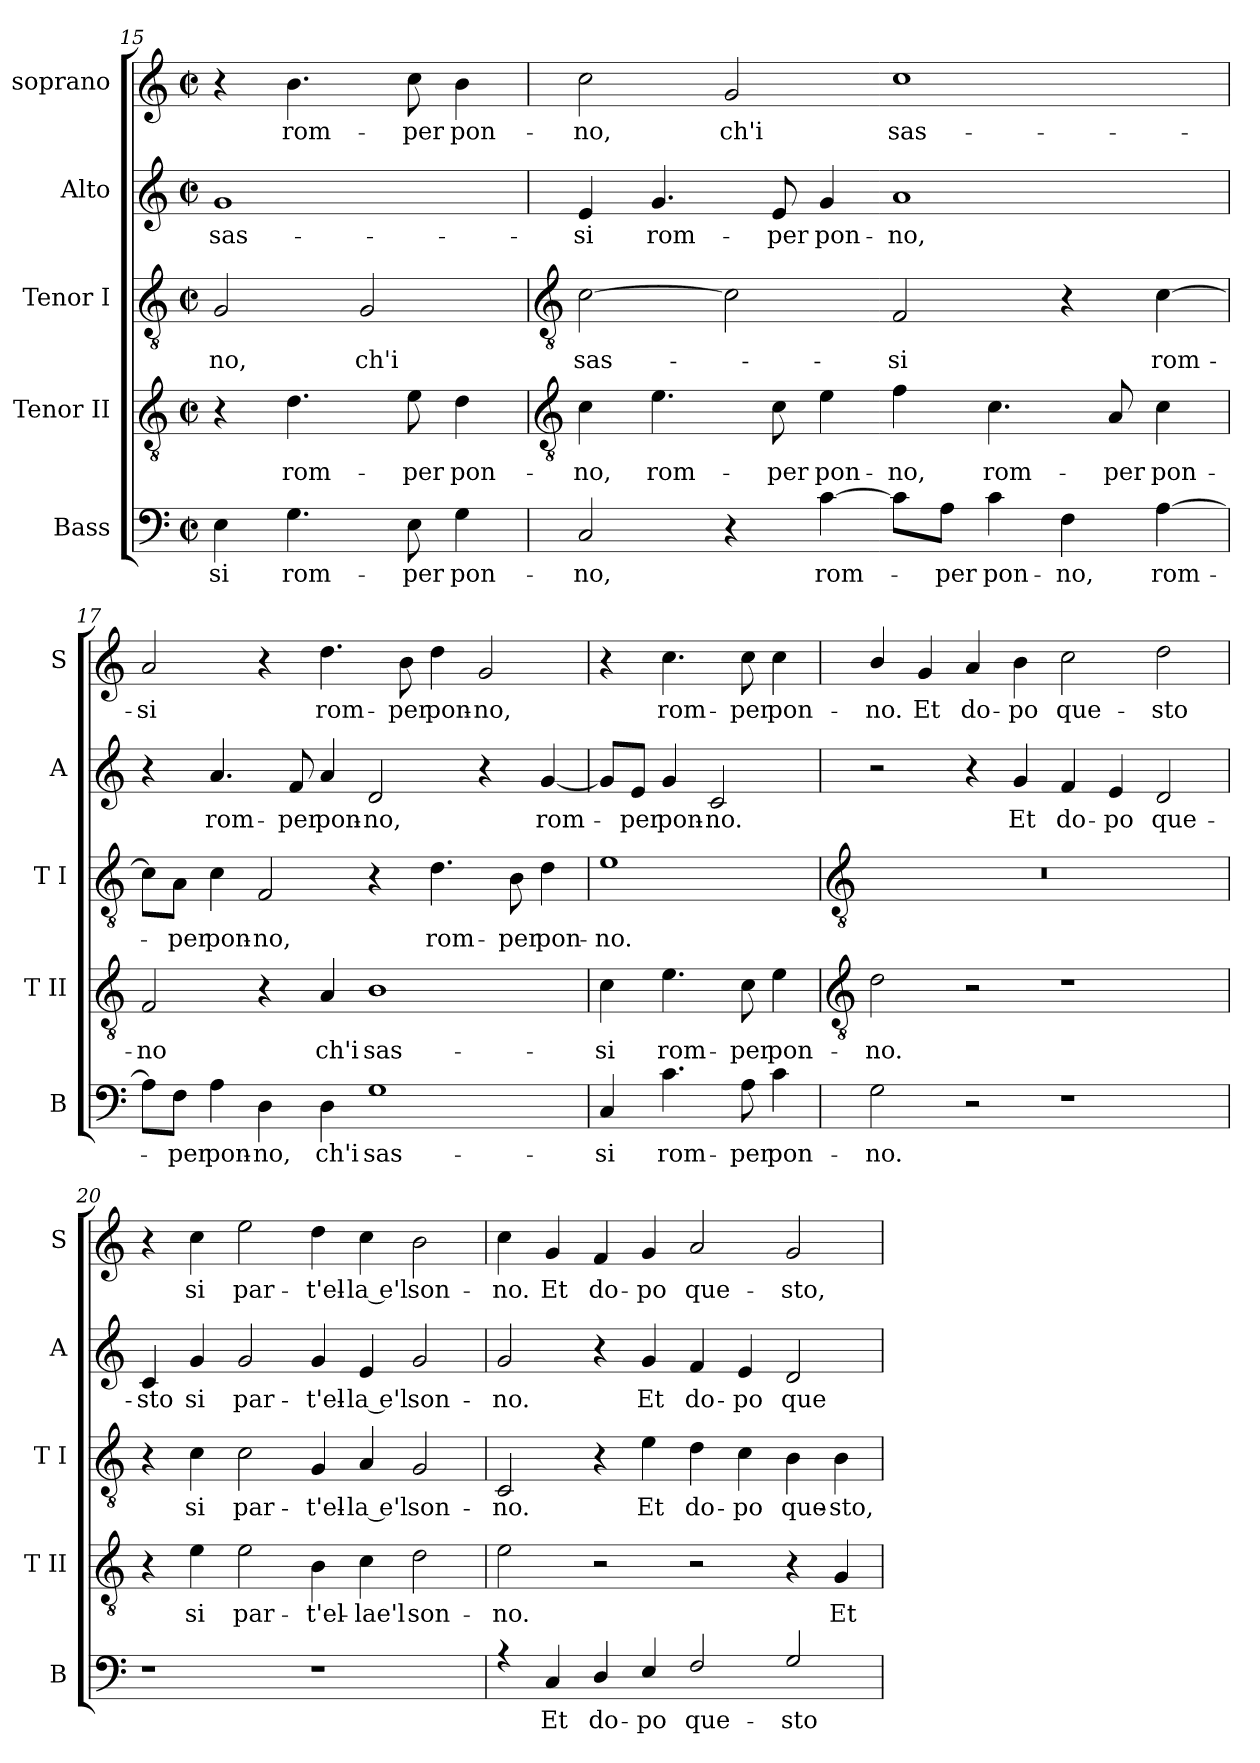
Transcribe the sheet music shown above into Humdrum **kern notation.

**kern	**text	**kern	**text	**kern	**text	**kern	**text	**kern	**text
*part5	*part5	*part4	*part4	*part3	*part3	*part2	*part2	*part1	*part1
*staff5	*staff5	*staff4	*staff4	*staff3	*staff3	*staff2	*staff2	*staff1	*staff1
*I"Bass	*	*I"Tenor II	*	*I"Tenor I	*	*I"Alto	*	*I"soprano	*
*I'B	*	*I'T II	*	*I'T I	*	*I'A	*	*I'S	*
*clefF4	*	*clefGv2	*	*clefGv2	*	*clefG2	*	*clefG2	*
*k[]	*	*k[]	*	*k[]	*	*k[]	*	*k[]	*
*C:	*	*C:	*	*C:	*	*C:	*	*C:	*
*M4/2	*	*M4/2	*	*M4/2	*	*M4/2	*	*M4/2	*
*met(c|)	*	*met(c|)	*	*met(c|)	*	*met(c|)	*	*met(c|)	*
=15	=15	=15	=15	=15	=15	=15	=15	=15	=15
!	!LO:LY:b	!	!	!	!LO:LY:b	!	!LO:LY:b	!	!
*^	*	*	*	*	*	*	*	*	*
4E	1ryy	-si	4r	.	2G	-no,	1g	sas-	4r	.
!	!	!LO:LY:b	!	!LO:LY:b	!	!	!	!	!	!LO:LY:b
4.G	.	rom-	4.d	rom-	.	.	.	.	4.b	rom-
!	!	!	!	!	!	!LO:LY:b	!	!	!	!
.	.	.	.	.	2G	ch'i	.	.	.	.
!	!	!LO:LY:b	!	!LO:LY:b	!	!	!	!	!	!LO:LY:b
8E	.	-per	8e	-per	.	.	.	.	8cc	-per
!	!	!LO:LY:b	!	!LO:LY:b	!	!	!	!	!	!LO:LY:b
4G	.	pon-	4d	pon-	.	.	.	.	4b	pon-
*v	*v	*	*	*	*	*	*	*	*	*
!!LO:LB:g=z
=16	=16	=16	=16	=16	=16	=16	=16	=16	=16
*	*	*clefGv2	*	*clefGv2	*	*	*	*	*
!	!LO:LY:b	!	!LO:LY:b	!	!LO:LY:b	!	!LO:LY:b	!	!LO:LY:b
2C	-no,	4c	-no,	[2c	sas-	4e	-si	2cc	-no,
!	!	!	!LO:LY:b	!	!	!	!LO:LY:b	!	!
.	.	4.e	rom-	.	.	4.g	rom-	.	.
!	!	!	!	!	!	!	!	!	!LO:LY:b
4r	.	.	.	2c]	.	.	.	2g	ch'i
!	!	!	!LO:LY:b	!	!	!	!LO:LY:b	!	!
.	.	8c	-per	.	.	8e	-per	.	.
!	!LO:LY:b	!	!LO:LY:b	!	!	!	!LO:LY:b	!	!
[4c	rom-	4e	pon-	.	.	4g	pon-	.	.
!	!	!	!LO:LY:b	!	!LO:LY:b	!	!LO:LY:b	!	!LO:LY:b
8c\L]	.	4f	-no,	2F	si	1a	-no,	1cc	sas-
!	!LO:LY:b	!	!	!	!	!	!	!	!
8A\J	per	.	.	.	.	.	.	.	.
!	!LO:LY:b	!	!LO:LY:b	!	!	!	!	!	!
4c	pon-	4.c	rom-	.	.	.	.	.	.
!	!LO:LY:b	!	!	!	!	!	!	!	!
4F	-no,	.	.	4r	.	.	.	.	.
!	!	!	!LO:LY:b	!	!	!	!	!	!
.	.	8A	-per	.	.	.	.	.	.
!	!LO:LY:b	!	!LO:LY:b	!	!LO:LY:b	!	!	!	!
[4A	rom-	4c	pon-	[4c	rom-	.	.	.	.
=17	=17	=17	=17	=17	=17	=17	=17	=17	=17
!	!	!	!LO:LY:b	!	!	!	!	!	!LO:LY:b
8A\L]	.	2F	-no	8c\L]	.	4r	.	2a	-si
!	!LO:LY:b	!	!	!	!LO:LY:b	!	!	!	!
8F\J	per	.	.	8A\J	per	.	.	.	.
!	!LO:LY:b	!	!	!	!LO:LY:b	!	!LO:LY:b	!	!
4A	pon-	.	.	4c	pon-	4.a	rom-	.	.
!	!LO:LY:b	!	!	!	!LO:LY:b	!	!	!	!
4D	-no,	4r	.	2F	-no,	.	.	4r	.
!	!	!	!	!	!	!	!LO:LY:b	!	!
.	.	.	.	.	.	8f	-per	.	.
!	!LO:LY:b	!	!LO:LY:b	!	!	!	!LO:LY:b	!	!LO:LY:b
4D	ch'i	4A	ch'i	.	.	4a	pon-	4.dd	rom-
!	!LO:LY:b	!	!LO:LY:b	!	!	!	!LO:LY:b	!	!
1G	sas-	1B	sas-	4r	.	2d	-no,	.	.
!	!	!	!	!	!	!	!	!	!LO:LY:b
.	.	.	.	.	.	.	.	8b	-per
!	!	!	!	!	!LO:LY:b	!	!	!	!LO:LY:b
.	.	.	.	4.d	rom-	.	.	4dd	pon-
!	!	!	!	!	!	!	!	!	!LO:LY:b
.	.	.	.	.	.	4r	.	2g	-no,
!	!	!	!	!	!LO:LY:b	!	!	!	!
.	.	.	.	8B	-per	.	.	.	.
!	!	!	!	!	!LO:LY:b	!	!LO:LY:b	!	!
.	.	.	.	4d	pon-	[4g	rom-	.	.
=18	=18	=18	=18	=18	=18	=18	=18	=18	=18
!	!LO:LY:b	!	!LO:LY:b	!	!LO:LY:b	!	!	!	!
4C	-si	4c\	-si	1e	-no.	8g/L]	.	4r	.
!	!	!	!	!	!	!	!LO:LY:b	!	!
.	.	.	.	.	.	8e/J	per	.	.
!	!LO:LY:b	!	!LO:LY:b	!	!	!	!LO:LY:b	!	!LO:LY:b
4.c\	rom-	4.e\	rom-	.	.	4g	pon-	4.cc	rom-
!	!	!	!	!	!	!	!LO:LY:b	!	!
.	.	.	.	.	.	2c	-no.	.	.
!	!LO:LY:b	!	!LO:LY:b	!	!	!	!	!	!LO:LY:b
8A\	-per	8c\	-per	.	.	.	.	8cc	-per
!	!LO:LY:b	!	!LO:LY:b	!	!	!	!	!	!LO:LY:b
4c\	pon-	4e\	pon-	.	.	.	.	4cc	pon-
!!LO:LB:g=z
=19	=19	=19	=19	=19	=19	=19	=19	=19	=19
*	*	*clefGv2	*	*clefGv2	*	*	*	*	*
!	!LO:LY:b	!	!LO:LY:b	!	!	!	!	!	!LO:LY:b
*^	*	*	*	*	*	*	*	*	*
2G	1ryy	-no.	2d	-no.	0r	.	2r	.	4b/	-no.
!	!	!	!	!	!	!	!	!	!	!LO:LY:b
.	.	.	.	.	.	.	.	.	4g	Et
!	!	!	!	!	!	!	!	!	!	!LO:LY:b
2r	.	.	2r	.	.	.	4r	.	4a	do-
!	!	!	!	!	!	!	!	!LO:LY:b	!	!LO:LY:b
.	.	.	.	.	.	.	4g	Et	4b	-po
!	!	!	!	!	!	!	!	!LO:LY:b	!	!LO:LY:b
1r	1ryy	.	1r	.	.	.	4f	do-	2cc	que-
!	!	!	!	!	!	!	!	!LO:LY:b	!	!
.	.	.	.	.	.	.	4e	-po	.	.
!	!	!	!	!	!	!	!	!LO:LY:b	!	!LO:LY:b
.	.	.	.	.	.	.	2d	que-	2dd	-sto
=20	=20	=20	=20	=20	=20	=20	=20	=20	=20	=20
!	!	!	!	!	!	!	!	!LO:LY:b	!	!
1r	1ryy	.	4r	.	4r	.	4c	-sto	4r	.
!	!	!	!	!LO:LY:b	!	!LO:LY:b	!	!LO:LY:b	!	!LO:LY:b
.	.	.	4e	si	4c	si	4g	si	4cc	si
!	!	!	!	!LO:LY:b	!	!LO:LY:b	!	!LO:LY:b	!	!LO:LY:b
.	.	.	2e	par-	2c	par-	2g	par-	2ee	par-
!	!	!	!	!LO:LY:b	!	!LO:LY:b	!	!LO:LY:b	!	!LO:LY:b
1r	1ryy	.	4B	-t'el-	4G	-t'el-	4g	-t'el-	4dd	-t'el-
!	!	!	!	!LO:LY:b	!	!LO:LY:b	!	!LO:LY:b	!	!LO:LY:b
.	.	.	4c	-lae'l	4A	-la e'l	4e	-la e'l	4cc	-la e'l
!	!	!	!	!LO:LY:b	!	!LO:LY:b	!	!LO:LY:b	!	!LO:LY:b
.	.	.	2d	son-	2G	son-	2g	son-	2b	son-
=21	=21	=21	=21	=21	=21	=21	=21	=21	=21	=21
!	!	!	!	!LO:LY:b	!	!LO:LY:b	!	!LO:LY:b	!	!LO:LY:b
4r	0ryy	.	2e	-no.	2C	-no.	2g	-no.	4cc	-no.
!	!	!LO:LY:b	!	!	!	!	!	!	!	!LO:LY:b
4C	.	Et	.	.	.	.	.	.	4g	Et
!	!	!LO:LY:b	!	!	!	!	!	!	!	!LO:LY:b
4D	.	do-	2r	.	4r	.	4r	.	4f	do-
!	!	!LO:LY:b	!	!	!	!LO:LY:b	!	!LO:LY:b	!	!LO:LY:b
4E	.	-po	.	.	4e	Et	4g	Et	4g	-po
!	!	!LO:LY:b	!	!	!	!LO:LY:b	!	!LO:LY:b	!	!LO:LY:b
2F	.	que-	2r	.	4d	do-	4f	do-	2a	que-
!	!	!	!	!	!	!LO:LY:b	!	!LO:LY:b	!	!
.	.	.	.	.	4c	-po	4e	-po	.	.
!	!	!LO:LY:b	!	!	!	!LO:LY:b	!	!LO:LY:b	!	!LO:LY:b
2G	.	-sto	4r	.	4B	que-	2d	que-	2g	-sto,
!	!	!	!	!LO:LY:b	!	!LO:LY:b	!	!	!	!
.	.	.	4G	Et	4B	-sto,	.	.	.	.
*v	*v	*	*	*	*	*	*	*	*	*
=	=	=	=	=	=	=	=	=	=
*-	*-	*-	*-	*-	*-	*-	*-	*-	*-
